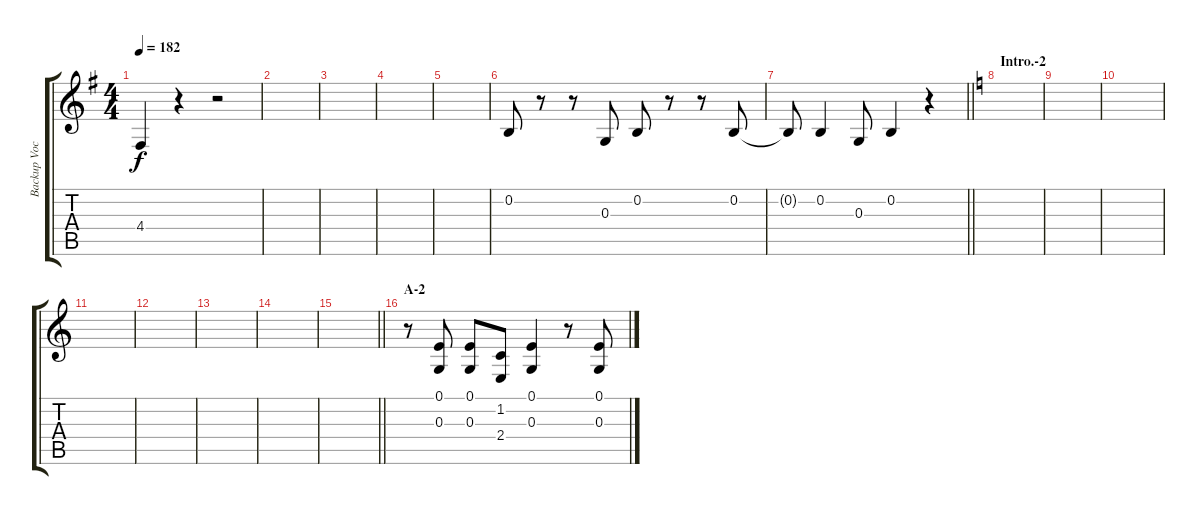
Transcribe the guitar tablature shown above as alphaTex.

\track ("Backup Vocals" "Backup Voc") {instrument altosax}
\staff {score tabs}
\tuning (E4 B3 G3 D3 A2 E2) {hide}
\ts (4 4)
\tempo 182
\clef g2
\ks g
4.4.4{dy f} r.4 r.2 |
|
|
|
|
0.2.8 r.8 r.8 0.3.8 0.2.8 r.8 r.8 0.2.8 |
\barLineRight lightlight
0.2{t}.8 0.2.4 0.3.8 0.2.4 r.4 |
\section ("" "Intro.-2")
\ks c
|
|
|
|
|
|
|
\barLineRight lightlight
|
\section ("" "A-2")
r.8 (0.1 0.3).8 (0.1 0.3).8 (1.2 2.4).8 (0.1 0.3).4 r.8 (0.1 0.3).8
